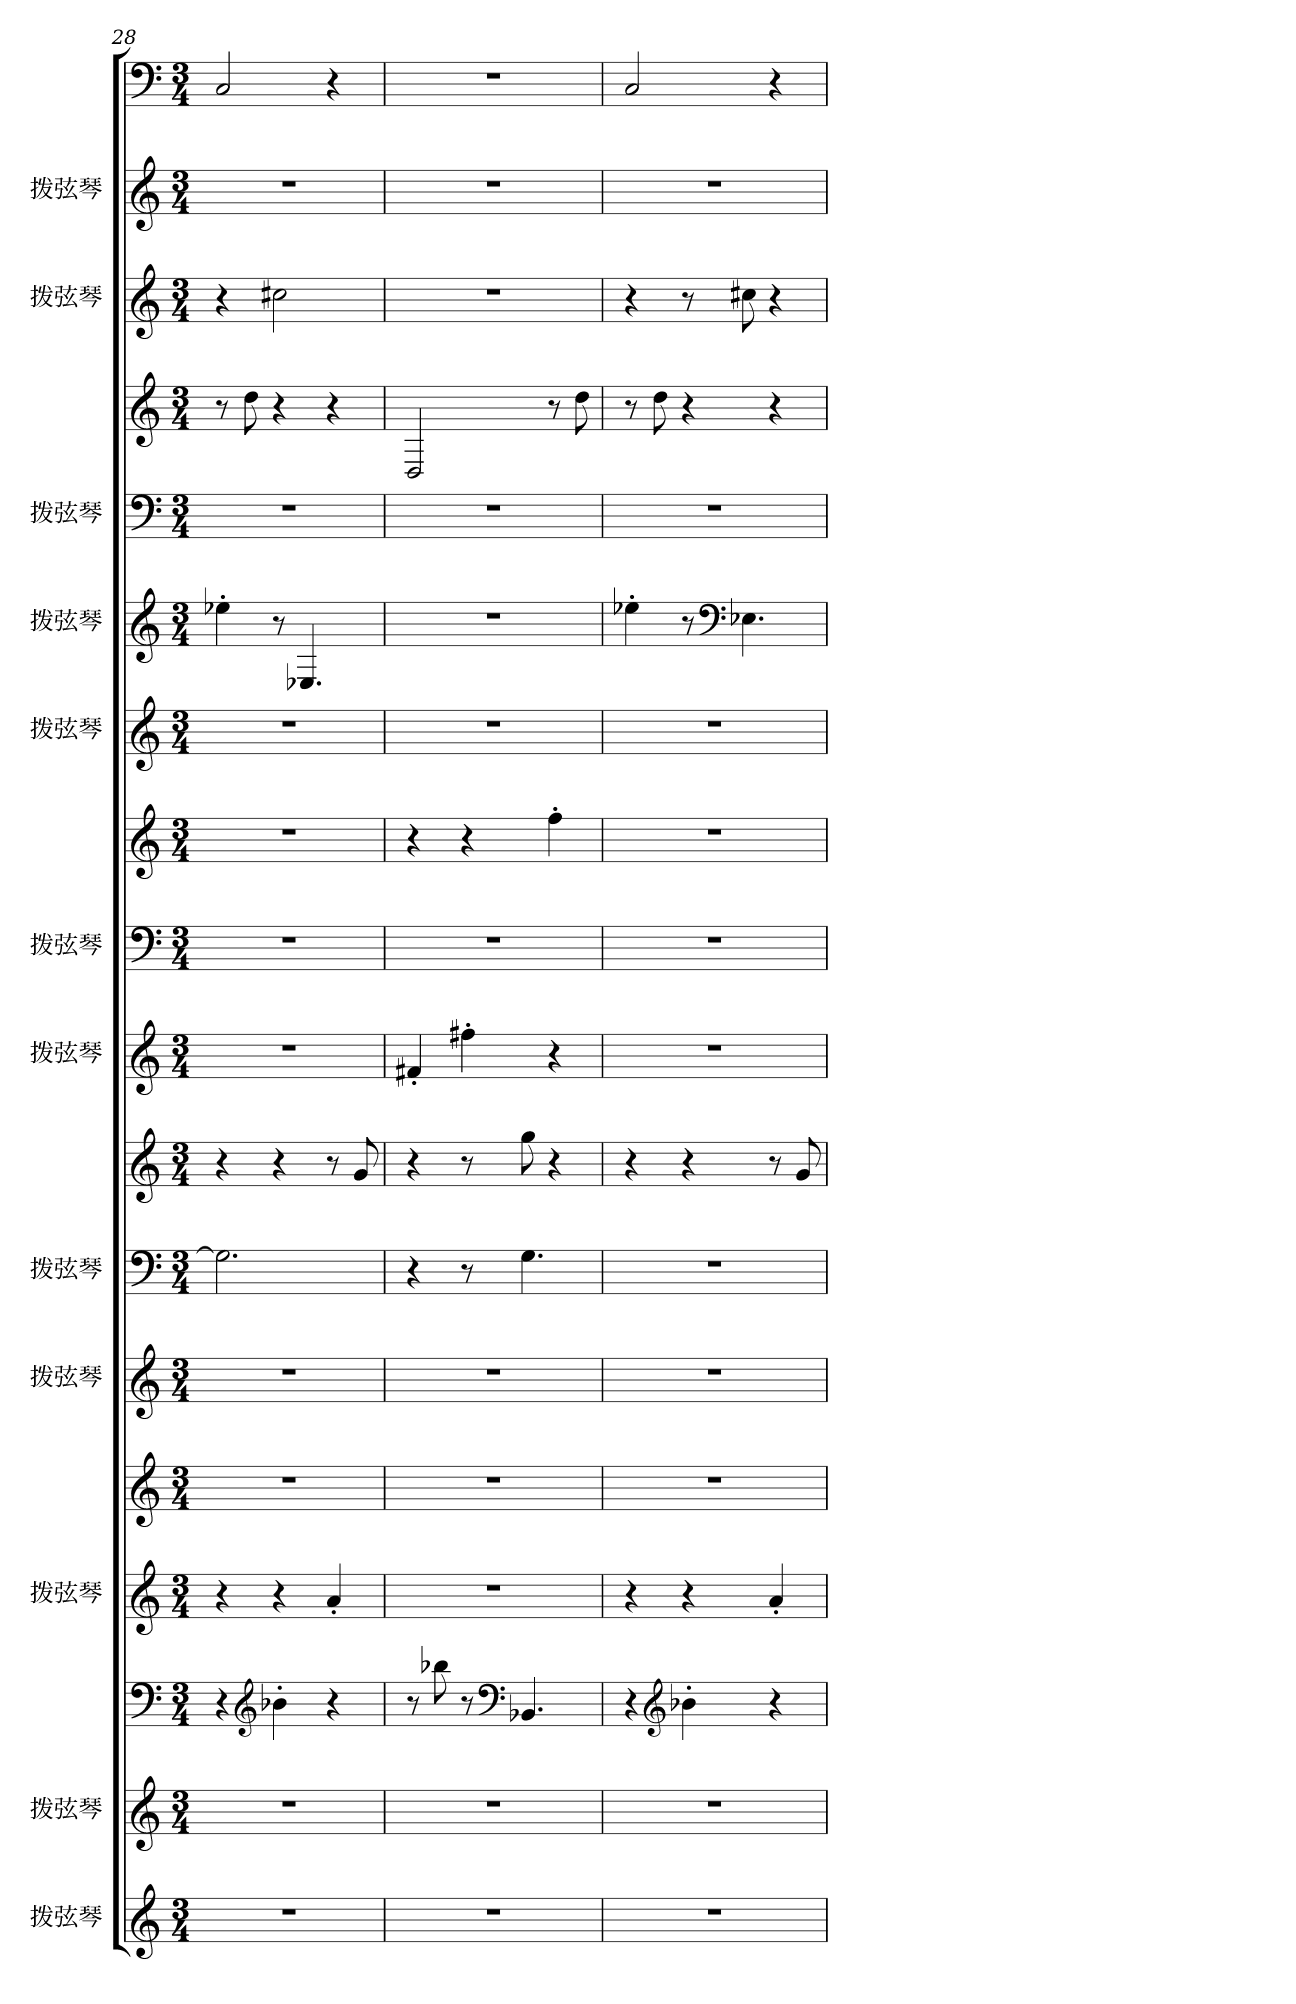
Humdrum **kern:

**kern	**kern	**kern	**kern	**kern	**kern	**kern	**kern	**kern	**kern	**kern	**kern	**kern	**kern	**kern	**kern	**kern	**kern
*part12	*part11	*part11	*part10	*part10	*part9	*part8	*part8	*part7	*part6	*part6	*part5	*part4	*part3	*part3	*part2	*part1	*part1
*staff18	*staff17	*staff16	*staff15	*staff14	*staff13	*staff12	*staff11	*staff10	*staff9	*staff8	*staff7	*staff6	*staff5	*staff4	*staff3	*staff2	*staff1
*I"拨弦琴	*I"拨弦琴	*	*I"拨弦琴	*	*I"拨弦琴	*I"拨弦琴	*	*I"拨弦琴	*I"拨弦琴	*	*I"拨弦琴	*I"拨弦琴	*I"拨弦琴	*	*I"拨弦琴	*I"拨弦琴	*
!!LO:PB:g=z
*clefG2	*clefG2	*clefF4	*clefG2	*clefG2	*clefG2	*clefF4	*clefG2	*clefG2	*clefF4	*clefG2	*clefG2	*clefG2	*clefF4	*clefG2	*clefG2	*clefG2	*clefF4
*k[]	*k[]	*k[]	*k[]	*k[]	*k[]	*k[]	*k[]	*k[]	*k[]	*k[]	*k[]	*k[]	*k[]	*k[]	*k[]	*k[]	*k[]
*M3/4	*M3/4	*M3/4	*M3/4	*M3/4	*M3/4	*M3/4	*M3/4	*M3/4	*M3/4	*M3/4	*M3/4	*M3/4	*M3/4	*M3/4	*M3/4	*M3/4	*M3/4
=28	=28	=28	=28	=28	=28	=28	=28	=28	=28	=28	=28	=28	=28	=28	=28	=28	=28
2.r	2.r	4r	4r	2.r	2.r	2.G\]	4r	2.r	2.r	2.r	2.r	4ee-X'\	2.r	8r	4r	2.r	2C/
.	.	.	.	.	.	.	.	.	.	.	.	.	.	8dd\	.	.	.
*	*	*clefG2	*	*	*	*	*	*	*	*	*	*	*	*	*	*	*
.	.	4b-X'\	4r	.	.	.	4r	.	.	.	.	8r	.	4r	2cc#X\	.	.
.	.	.	.	.	.	.	.	.	.	.	.	4.E-X/	.	.	.	.	.
.	.	4r	4a'/	.	.	.	8r	.	.	.	.	.	.	4r	.	.	4r
.	.	.	.	.	.	.	8g/	.	.	.	.	.	.	.	.	.	.
=29	=29	=29	=29	=29	=29	=29	=29	=29	=29	=29	=29	=29	=29	=29	=29	=29	=29
2.r	2.r	8r	2.r	2.r	2.r	4r	4r	4f#X'/	2.r	4r	2.r	2.r	2.r	2D/	2.r	2.r	2.r
.	.	8bb-X\	.	.	.	.	.	.	.	.	.	.	.	.	.	.	.
.	.	8r	.	.	.	8r	8r	4ff#X'\	.	4r	.	.	.	.	.	.	.
*	*	*clefF4	*	*	*	*	*	*	*	*	*	*	*	*	*	*	*
.	.	4.BB-X/	.	.	.	4.G\	8gg\	.	.	.	.	.	.	.	.	.	.
.	.	.	.	.	.	.	4r	4r	.	4ff'\	.	.	.	8r	.	.	.
.	.	.	.	.	.	.	.	.	.	.	.	.	.	8dd\	.	.	.
=30	=30	=30	=30	=30	=30	=30	=30	=30	=30	=30	=30	=30	=30	=30	=30	=30	=30
2.r	2.r	4r	4r	2.r	2.r	2.r	4r	2.r	2.r	2.r	2.r	4ee-X'\	2.r	8r	4r	2.r	2C/
.	.	.	.	.	.	.	.	.	.	.	.	.	.	8dd\	.	.	.
*	*	*clefG2	*	*	*	*	*	*	*	*	*	*	*	*	*	*	*
.	.	4b-X'\	4r	.	.	.	4r	.	.	.	.	8r	.	4r	8r	.	.
*	*	*	*	*	*	*	*	*	*	*	*	*clefF4	*	*	*	*	*
.	.	.	.	.	.	.	.	.	.	.	.	4.E-X\	.	.	8cc#X\	.	.
.	.	4r	4a'/	.	.	.	8r	.	.	.	.	.	.	4r	4r	.	4r
.	.	.	.	.	.	.	8g/	.	.	.	.	.	.	.	.	.	.
=	=	=	=	=	=	=	=	=	=	=	=	=	=	=	=	=	=
*-	*-	*-	*-	*-	*-	*-	*-	*-	*-	*-	*-	*-	*-	*-	*-	*-	*-
